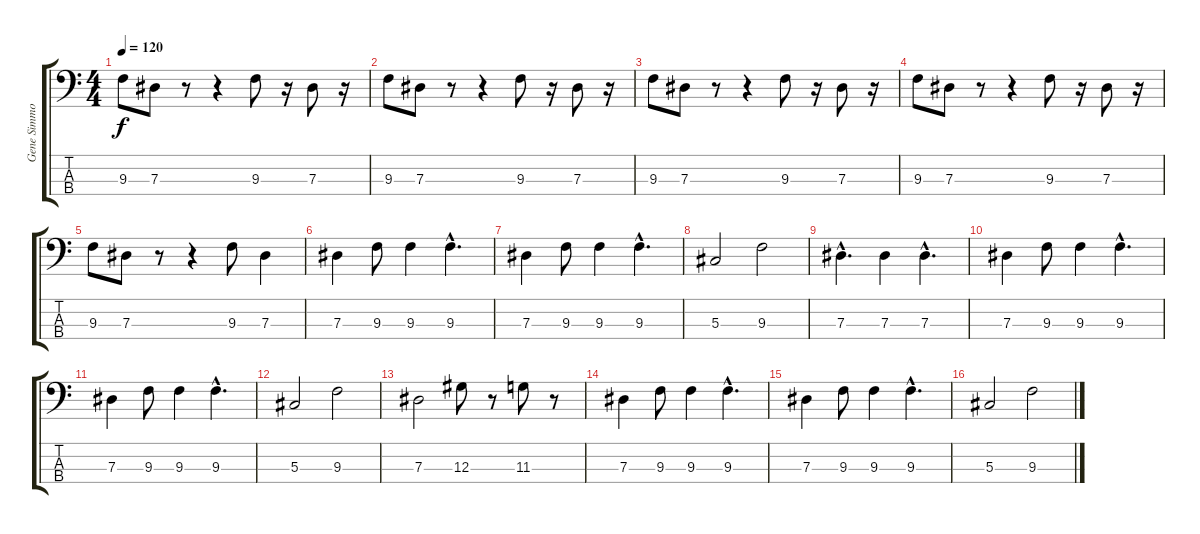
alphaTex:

\track ("Gene Simmons" "Gene Simmo") {instrument electricbasspick}
\staff {score tabs}
\tuning (Gb2 Db2 Ab1 Eb1) {hide}
\ts (4 4)
\tempo 120
\clef f4
\ks c
9.3.8{dy f} 7.3.8 r.8 r.4 9.3.8 r.16 7.3.8 r.16 |
9.3.8 7.3.8 r.8 r.4 9.3.8 r.16 7.3.8 r.16 |
9.3.8 7.3.8 r.8 r.4 9.3.8 r.16 7.3.8 r.16 |
9.3.8 7.3.8 r.8 r.4 9.3.8 r.16 7.3.8 r.16 |
9.3.8 7.3.8 r.8 r.4 9.3.8 7.3.4 |
7.3.4 9.3.8 9.3.4 9.3{hac}.4{d} |
7.3.4 9.3.8 9.3.4 9.3{hac}.4{d} |
5.3.2 9.3.2 |
7.3{hac}.4{d} 7.3.4 7.3{hac}.4{d} |
7.3.4 9.3.8 9.3.4 9.3{hac}.4{d} |
7.3.4 9.3.8 9.3.4 9.3{hac}.4{d} |
5.3.2 9.3.2 |
7.3.2 12.3.8 r.8 11.3.8 r.8 |
7.3.4 9.3.8 9.3.4 9.3{hac}.4{d} |
7.3.4 9.3.8 9.3.4 9.3{hac}.4{d} |
5.3.2 9.3.2
